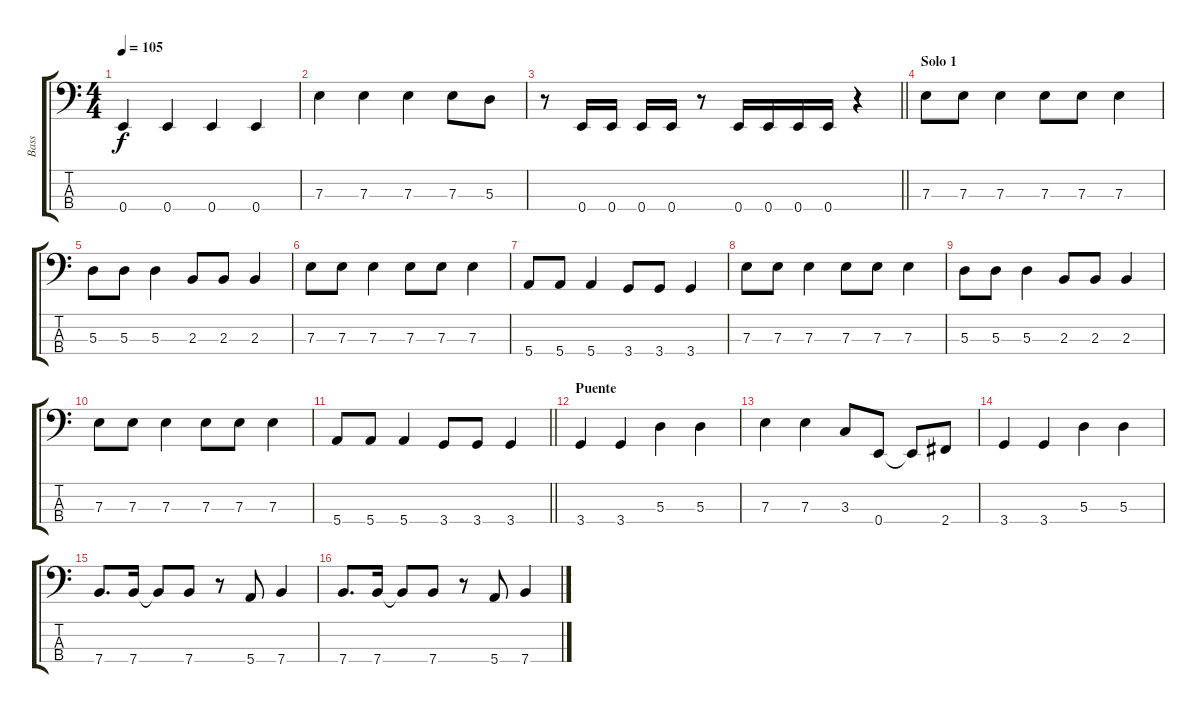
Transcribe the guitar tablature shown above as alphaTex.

\track ("Bass" "Bass") {instrument electricbasspick}
\staff {score tabs}
\tuning (G2 D2 A1 E1) {hide}
\ts (4 4)
\tempo 105
\clef f4
\ks c
0.4.4{dy f} 0.4.4 0.4.4 0.4.4 |
7.3.4 7.3.4 7.3.4 7.3.8 5.3.8 |
\barLineRight lightlight
r.8 0.4.16 0.4.16 0.4.16 0.4.16 r.8 0.4.16 0.4.16 0.4.16 0.4.16 r.4 |
\section ("" "Solo 1")
7.3.8 7.3.8 7.3.4 7.3.8 7.3.8 7.3.4 |
5.3.8 5.3.8 5.3.4 2.3.8 2.3.8 2.3.4 |
7.3.8 7.3.8 7.3.4 7.3.8 7.3.8 7.3.4 |
5.4.8 5.4.8 5.4.4 3.4.8 3.4.8 3.4.4 |
7.3.8 7.3.8 7.3.4 7.3.8 7.3.8 7.3.4 |
5.3.8 5.3.8 5.3.4 2.3.8 2.3.8 2.3.4 |
7.3.8 7.3.8 7.3.4 7.3.8 7.3.8 7.3.4 |
\barLineRight lightlight
5.4.8 5.4.8 5.4.4 3.4.8 3.4.8 3.4.4 |
\section ("" "Puente")
3.4.4 3.4.4 5.3.4 5.3.4 |
7.3.4 7.3.4 3.3.8 0.4.8 0.4{t}.8 2.4.8 |
3.4.4 3.4.4 5.3.4 5.3.4 |
7.4.8{d} 7.4.16 7.4{t}.8 7.4.8 r.8 5.4.8 7.4.4 |
7.4.8{d} 7.4.16 7.4{t}.8 7.4.8 r.8 5.4.8 7.4.4
